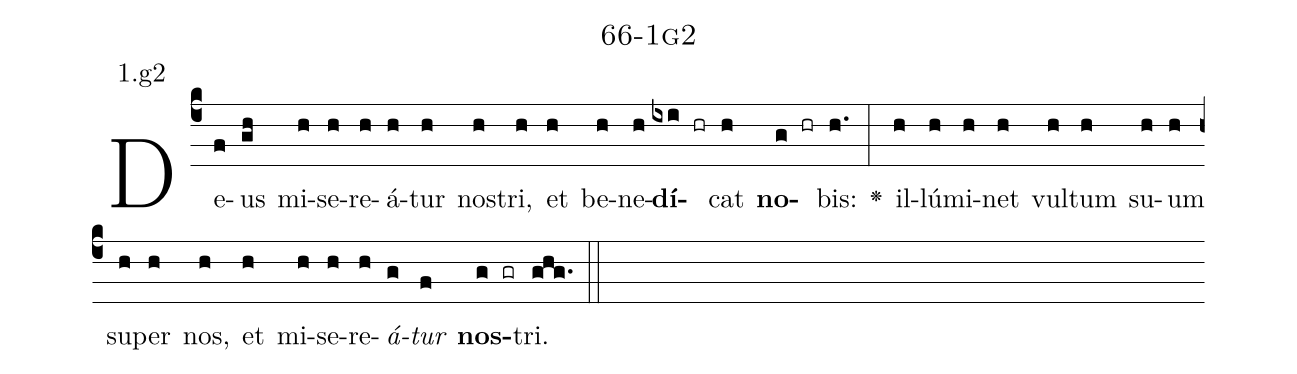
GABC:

name: 66-1g2;
annotation: 1.g2;
%%
(c4)De(f)us(gh) mi(h)se(h)re(h)á(h)tur(h) nos(h)tri,(h) et(h) be(h)ne(h)<b>dí</b>(ixi hr)cat(h) <b>no</b>(g hr)bis:(h.) <v>\greheightstar</v>(:) il(h)lú(h)mi(h)net(h) vul(h)tum(h) su(h)um(h) su(h)per(h) nos,(h) et(h) mi(h)se(h)re(h)<i>á</i>(g)<i>tur</i>(f) <b>nos</b>(g gr)tri.(ghg.) (::)


%E(h) u(h) o(g) u(f) a(g) e.(ghg.) (::)
